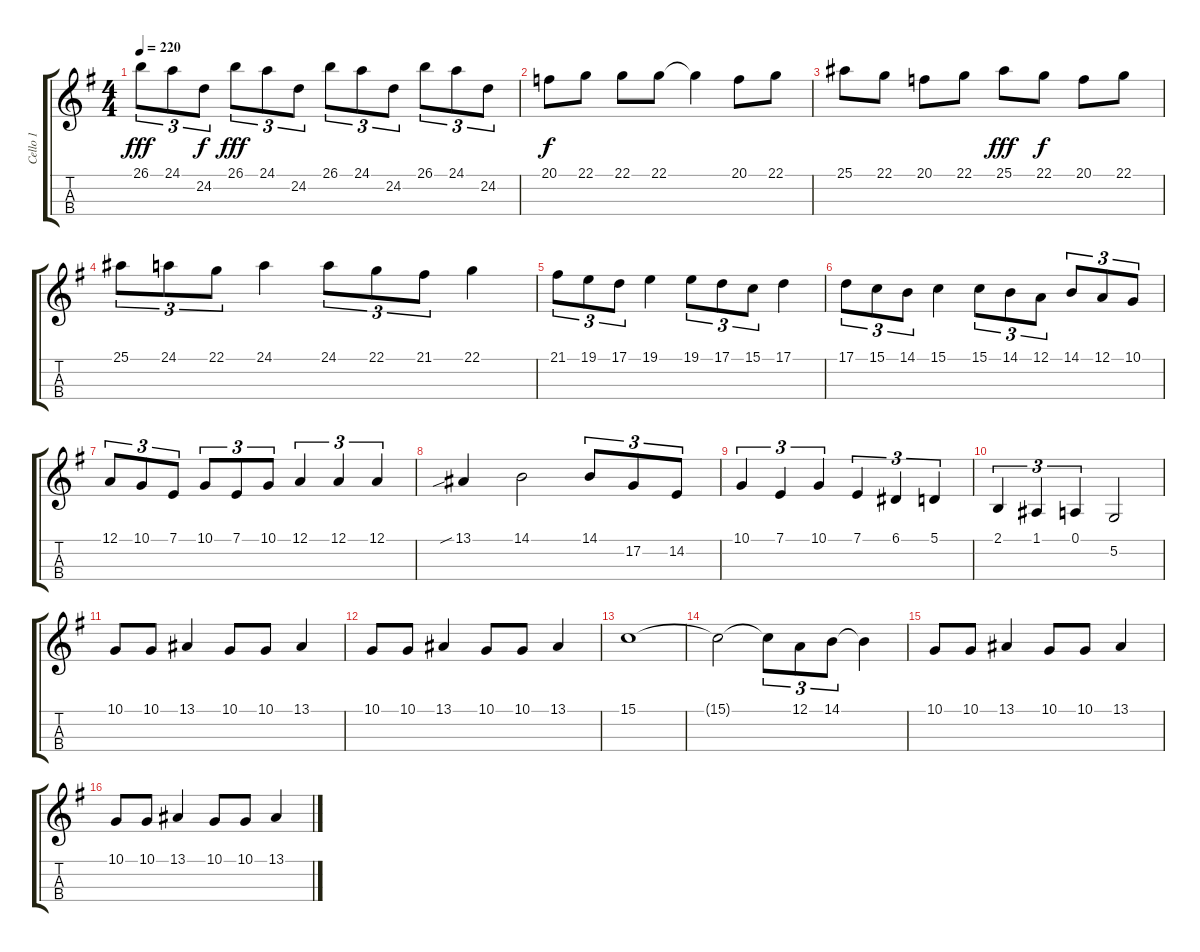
\track ("Cello 1" "Cello 1") {instrument cello}
\staff {score tabs}
\tuning (A3 D3 G2 C2) {hide}
\ts (4 4)
\tempo 220
\clef g2
\ks g
26.1.8{tu (3 2) dy fff} 24.1.8{tu (3 2)} 24.2.8{tu (3 2) dy f} 26.1.8{tu (3 2) dy fff} 24.1.8{tu (3 2)} 24.2.8{tu (3 2)} 26.1.8{tu (3 2)} 24.1.8{tu (3 2)} 24.2.8{tu (3 2)} 26.1.8{tu (3 2)} 24.1.8{tu (3 2)} 24.2.8{tu (3 2)} |
20.1.8{dy f} 22.1.8 22.1.8 22.1.8 22.1{t}.4 20.1.8 22.1.8 |
25.1.8 22.1.8 20.1.8 22.1.8 25.1.8{dy fff} 22.1.8{dy f} 20.1.8 22.1.8 |
25.1.8{tu (3 2)} 24.1.8{tu (3 2)} 22.1.8{tu (3 2)} 24.1.4 24.1.8{tu (3 2)} 22.1.8{tu (3 2)} 21.1.8{tu (3 2)} 22.1.4 |
21.1.8{tu (3 2)} 19.1.8{tu (3 2)} 17.1.8{tu (3 2)} 19.1.4 19.1.8{tu (3 2)} 17.1.8{tu (3 2)} 15.1.8{tu (3 2)} 17.1.4 |
17.1.8{tu (3 2)} 15.1.8{tu (3 2)} 14.1.8{tu (3 2)} 15.1.4 15.1.8{tu (3 2)} 14.1.8{tu (3 2)} 12.1.8{tu (3 2)} 14.1.8{tu (3 2)} 12.1.8{tu (3 2)} 10.1.8{tu (3 2)} |
12.1.8{tu (3 2)} 10.1.8{tu (3 2)} 7.1.8{tu (3 2)} 10.1.8{tu (3 2)} 7.1.8{tu (3 2)} 10.1.8{tu (3 2)} 12.1.4{tu (3 2)} 12.1.4{tu (3 2)} 12.1.4{tu (3 2)} |
13.1{sib}.4 14.1.2 14.1.8{tu (3 2)} 17.2.8{tu (3 2)} 14.2.8{tu (3 2)} |
10.1.4{tu (3 2)} 7.1.4{tu (3 2)} 10.1.4{tu (3 2)} 7.1.4{tu (3 2)} 6.1.4{tu (3 2)} 5.1.4{tu (3 2)} |
2.1.4{tu (3 2)} 1.1.4{tu (3 2)} 0.1.4{tu (3 2)} 5.2.2 |
10.1.8 10.1.8 13.1.4 10.1.8 10.1.8 13.1.4 |
10.1.8 10.1.8 13.1.4 10.1.8 10.1.8 13.1.4 |
15.1.1 |
15.1{t}.2 15.1{t}.8{tu (3 2)} 12.1.8{tu (3 2)} 14.1.8{tu (3 2)} 14.1{t}.4 |
10.1.8 10.1.8 13.1.4 10.1.8 10.1.8 13.1.4 |
10.1.8 10.1.8 13.1.4 10.1.8 10.1.8 13.1.4
